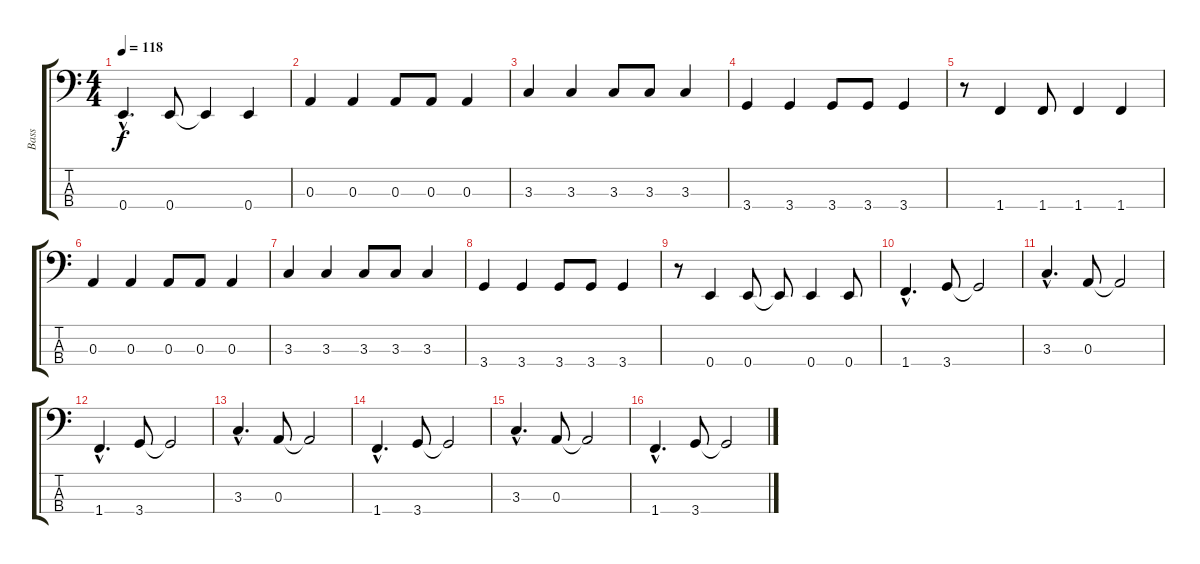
\track ("Bass" "Bass") {instrument electricbassfinger}
\staff {score tabs}
\tuning (G2 D2 A1 E1) {hide}
\ts (4 4)
\tempo 118
\clef f4
\ks c
0.4{hac}.4{d dy f} 0.4.8 0.4{t}.4 0.4.4 |
0.3.4 0.3.4 0.3.8 0.3.8 0.3.4 |
3.3.4 3.3.4 3.3.8 3.3.8 3.3.4 |
3.4.4 3.4.4 3.4.8 3.4.8 3.4.4 |
r.8 1.4.4 1.4.8 1.4.4 1.4.4 |
0.3.4 0.3.4 0.3.8 0.3.8 0.3.4 |
3.3.4 3.3.4 3.3.8 3.3.8 3.3.4 |
3.4.4 3.4.4 3.4.8 3.4.8 3.4.4 |
r.8 0.4.4 0.4.8 0.4{t}.8 0.4.4 0.4.8 |
1.4{hac}.4{d} 3.4.8 3.4{t}.2 |
3.3{hac}.4{d} 0.3.8 0.3{t}.2 |
1.4{hac}.4{d} 3.4.8 3.4{t}.2 |
3.3{hac}.4{d} 0.3.8 0.3{t}.2 |
1.4{hac}.4{d} 3.4.8 3.4{t}.2 |
3.3{hac}.4{d} 0.3.8 0.3{t}.2 |
1.4{hac}.4{d} 3.4.8 3.4{t}.2
